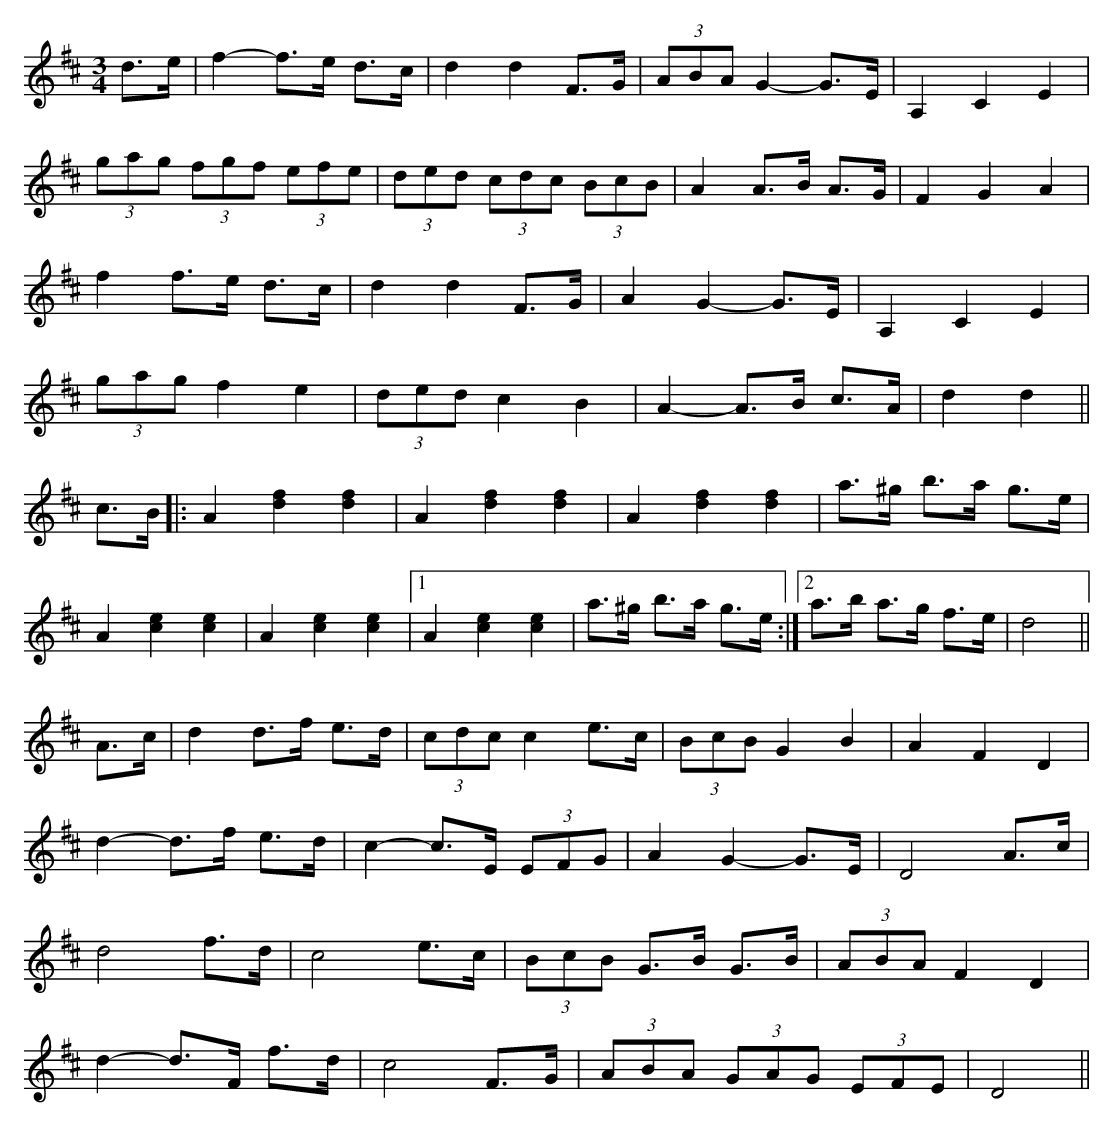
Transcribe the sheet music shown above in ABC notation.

X:1
M:3/4
K:D
d>e|f2- f>e d>c|d2 d2 F>G|(3ABA G2- G>E|A,2 C2 E2|
(3gag (3fgf (3efe|(3ded (3cdc (3BcB|A2 A>B A>G|F2 G2 A2|
f2 f>e d>c|d2 d2 F>G|A2 G2- G>E|A,2 C2 E2|
(3gag f2 e2|(3ded c2 B2|A2- A>B c>A|d2 d2||
c>B|:A2 [d2f2] [d2f2]|A2 [d2f2] [d2f2]|A2 [d2f2] [d2f2]|a>^g b>a g>e|
A2 [c2e2] [c2e2]|A2 [c2e2] [c2e2]|1 A2 [c2e2] [c2e2]|a>^g b>a g>e:|2 a>b a>g f>e|d4||
A>c|d2 d>f e>d|(3cdc c2 e>c|(3BcB G2 B2|A2 F2 D2|
d2- d>f e>d|c2- c>E (3EFG|A2 G2- G>E|D4 A>c|
d4 f>d|c4 e>c|(3BcB G>B G>B|(3ABA F2 D2|
d2- d>F f>d|c4 F>G|(3ABA (3GAG (3EFE|D4||
